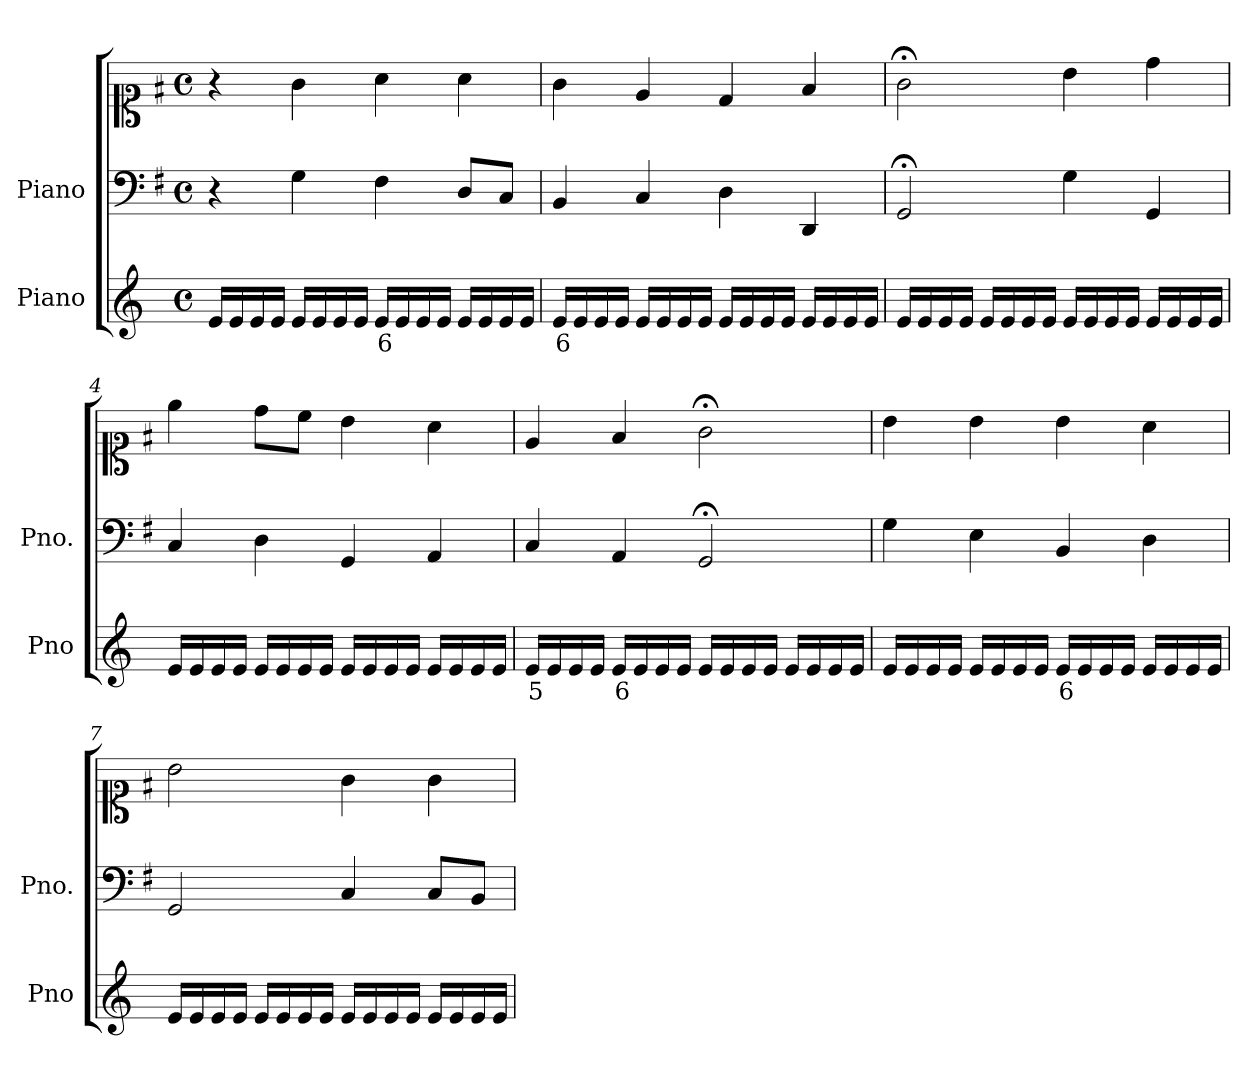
**kern	**text	**kern	**kern
*part2	*part2	*part1	*part1
*staff3	*staff3	*staff2	*staff1
*I"Piano	*	*I"Piano	*
*I'Pno	*	*I'Pno.	*
*clefG2	*	*clefF4	*clefC1
*k[]	*	*k[f#]	*k[f#]
*M4/4	*	*M4/4	*M4/4
*met(c)	*	*met(c)	*met(c)
=1	=1	=1	=1
16e/LL	.	4r	4r
16e/	.	.	.
16e/	.	.	.
16e/JJ	.	.	.
16e/LL	.	4G\	4g\
16e/	.	.	.
16e/	.	.	.
16e/JJ	.	.	.
!	!LO:LY:b	!	!
16e/LL	6	4F#\	4a\
16e/	.	.	.
16e/	.	.	.
16e/JJ	.	.	.
16e/LL	.	8D/L	4a\
16e/	.	.	.
!	!LO:LY:b	!	!
16e/	_	8C/J	.
16e/JJ	.	.	.
=2	=2	=2	=2
!	!LO:LY:b	!	!
16e/LL	6	4BB/	4g\
16e/	.	.	.
16e/	.	.	.
16e/JJ	.	.	.
16e/LL	.	4C/	4e/
16e/	.	.	.
16e/	.	.	.
16e/JJ	.	.	.
16e/LL	.	4D\	4d/
16e/	.	.	.
16e/	.	.	.
16e/JJ	.	.	.
16e/LL	.	4DD/	4f#/
16e/	.	.	.
16e/	.	.	.
16e/JJ	.	.	.
=3	=3	=3	=3
16e/LL	.	2GG;</	2g;<\
16e/	.	.	.
16e/	.	.	.
16e/JJ	.	.	.
16e/LL	.	.	.
16e/	.	.	.
16e/	.	.	.
16e/JJ	.	.	.
16e/LL	.	4G\	4b\
16e/	.	.	.
16e/	.	.	.
16e/JJ	.	.	.
16e/LL	.	4GG/	4dd\
16e/	.	.	.
16e/	.	.	.
16e/JJ	.	.	.
=4	=4	=4	=4
16e/LL	.	4C/	4ee\
16e/	.	.	.
16e/	.	.	.
16e/JJ	.	.	.
16e/LL	.	4D\	8dd\L
16e/	.	.	.
16e/	.	.	8cc\J
16e/JJ	.	.	.
16e/LL	.	4GG/	4b\
16e/	.	.	.
16e/	.	.	.
16e/JJ	.	.	.
16e/LL	.	4AA/	4a\
16e/	.	.	.
16e/	.	.	.
16e/JJ	.	.	.
=5	=5	=5	=5
!	!LO:LY:b	!	!
16e/LL	5	4C/	4e/
16e/	.	.	.
16e/	.	.	.
16e/JJ	.	.	.
!	!LO:LY:b	!	!
16e/LL	6	4AA/	4f#/
16e/	.	.	.
16e/	.	.	.
16e/JJ	.	.	.
16e/LL	.	2GG;</	2g;<\
16e/	.	.	.
16e/	.	.	.
16e/JJ	.	.	.
16e/LL	.	.	.
16e/	.	.	.
16e/	.	.	.
16e/JJ	.	.	.
=6	=6	=6	=6
16e/LL	.	4G\	4b\
16e/	.	.	.
16e/	.	.	.
16e/JJ	.	.	.
16e/LL	.	4E\	4b\
16e/	.	.	.
16e/	.	.	.
16e/JJ	.	.	.
!	!LO:LY:b	!	!
16e/LL	6	4BB/	4b\
16e/	.	.	.
16e/	.	.	.
16e/JJ	.	.	.
16e/LL	.	4D\	4a\
16e/	.	.	.
16e/	.	.	.
16e/JJ	.	.	.
=7	=7	=7	=7
16e/LL	.	2GG/	2b\
16e/	.	.	.
16e/	.	.	.
16e/JJ	.	.	.
16e/LL	.	.	.
16e/	.	.	.
16e/	.	.	.
16e/JJ	.	.	.
16e/LL	.	4C/	4g\
16e/	.	.	.
16e/	.	.	.
16e/JJ	.	.	.
16e/LL	.	8C/L	4g\
16e/	.	.	.
!	!LO:LY:b	!	!
16e/	_	8BB/J	.
16e/JJ	.	.	.
=	=	=	=
*-	*-	*-	*-
